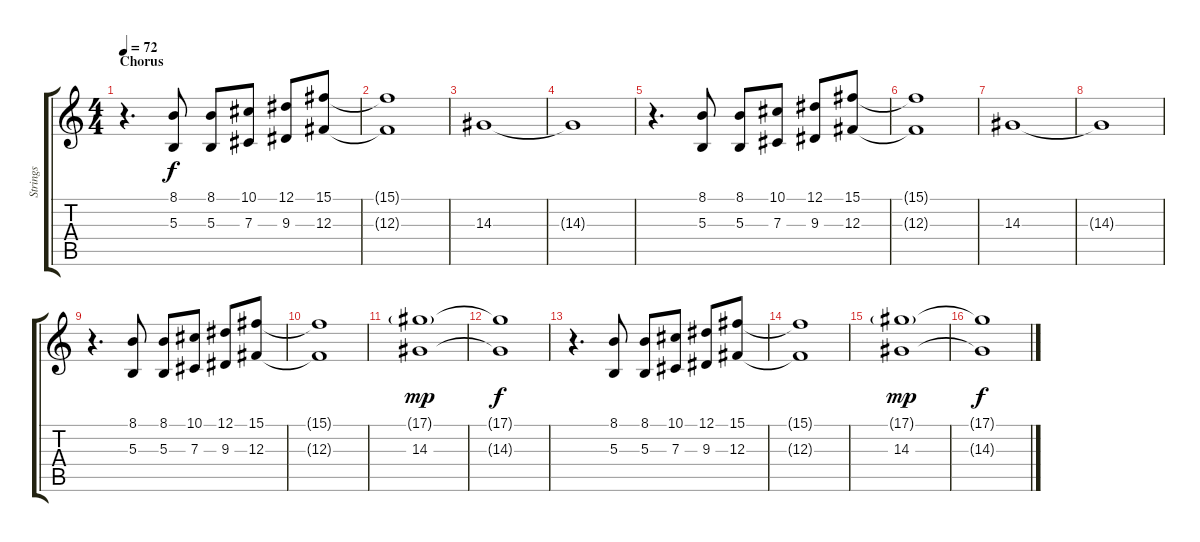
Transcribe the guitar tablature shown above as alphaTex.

\track ("Strings" "Strings") {instrument stringensemble2}
\staff {score tabs}
\tuning (Eb4 Bb3 Gb3 Db3 Ab2 Eb2) {hide}
\ts (4 4)
\section ("" "Chorus")
\tempo 72
\clef g2
\ks c
r.4{d dy f} (8.1 5.3).8 (8.1 5.3).8 (10.1 7.3).8 (12.1 9.3).8 (15.1 12.3).8 |
(15.1{t} 12.3{t}).1 |
14.3.1 |
14.3{t}.1 |
r.4{d} (8.1 5.3).8 (8.1 5.3).8 (10.1 7.3).8 (12.1 9.3).8 (15.1 12.3).8 |
(15.1{t} 12.3{t}).1 |
14.3.1 |
14.3{t}.1 |
r.4{d} (8.1 5.3).8 (8.1 5.3).8 (10.1 7.3).8 (12.1 9.3).8 (15.1 12.3).8 |
(15.1{t} 12.3{t}).1 |
(17.1{g} 14.3).1{dy mp} |
(17.1{t} 14.3{t}).1{dy f} |
r.4{d} (8.1 5.3).8 (8.1 5.3).8 (10.1 7.3).8 (12.1 9.3).8 (15.1 12.3).8 |
(15.1{t} 12.3{t}).1 |
(17.1{g} 14.3).1{dy mp} |
(17.1{t} 14.3{t}).1{dy f volume 0}
